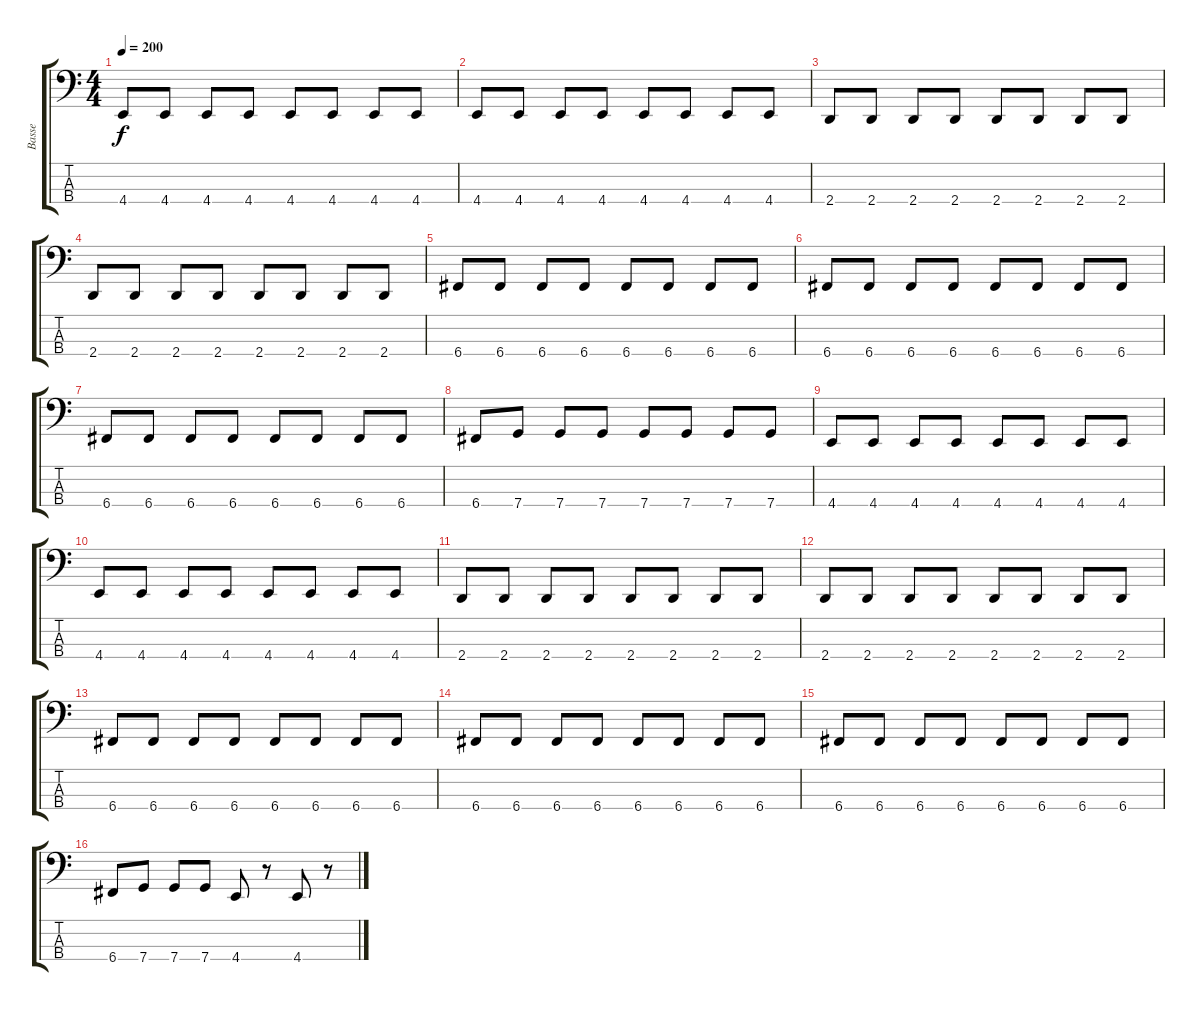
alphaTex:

\track ("Basse" "Basse") {instrument electricbassfinger}
\staff {score tabs}
\tuning (F2 C2 G1 C1) {hide}
\ts (4 4)
\tempo 200
\clef f4
\ks c
4.4.8{dy f} 4.4.8 4.4.8 4.4.8 4.4.8 4.4.8 4.4.8 4.4.8 |
4.4.8 4.4.8 4.4.8 4.4.8 4.4.8 4.4.8 4.4.8 4.4.8 |
2.4.8 2.4.8 2.4.8 2.4.8 2.4.8 2.4.8 2.4.8 2.4.8 |
2.4.8 2.4.8 2.4.8 2.4.8 2.4.8 2.4.8 2.4.8 2.4.8 |
6.4.8 6.4.8 6.4.8 6.4.8 6.4.8 6.4.8 6.4.8 6.4.8 |
6.4.8 6.4.8 6.4.8 6.4.8 6.4.8 6.4.8 6.4.8 6.4.8 |
6.4.8 6.4.8 6.4.8 6.4.8 6.4.8 6.4.8 6.4.8 6.4.8 |
6.4.8 7.4.8 7.4.8 7.4.8 7.4.8 7.4.8 7.4.8 7.4.8 |
4.4.8 4.4.8 4.4.8 4.4.8 4.4.8 4.4.8 4.4.8 4.4.8 |
4.4.8 4.4.8 4.4.8 4.4.8 4.4.8 4.4.8 4.4.8 4.4.8 |
2.4.8 2.4.8 2.4.8 2.4.8 2.4.8 2.4.8 2.4.8 2.4.8 |
2.4.8 2.4.8 2.4.8 2.4.8 2.4.8 2.4.8 2.4.8 2.4.8 |
6.4.8 6.4.8 6.4.8 6.4.8 6.4.8 6.4.8 6.4.8 6.4.8 |
6.4.8 6.4.8 6.4.8 6.4.8 6.4.8 6.4.8 6.4.8 6.4.8 |
6.4.8 6.4.8 6.4.8 6.4.8 6.4.8 6.4.8 6.4.8 6.4.8 |
6.4.8 7.4.8 7.4.8 7.4.8 4.4.8 r.8 4.4.8 r.8
